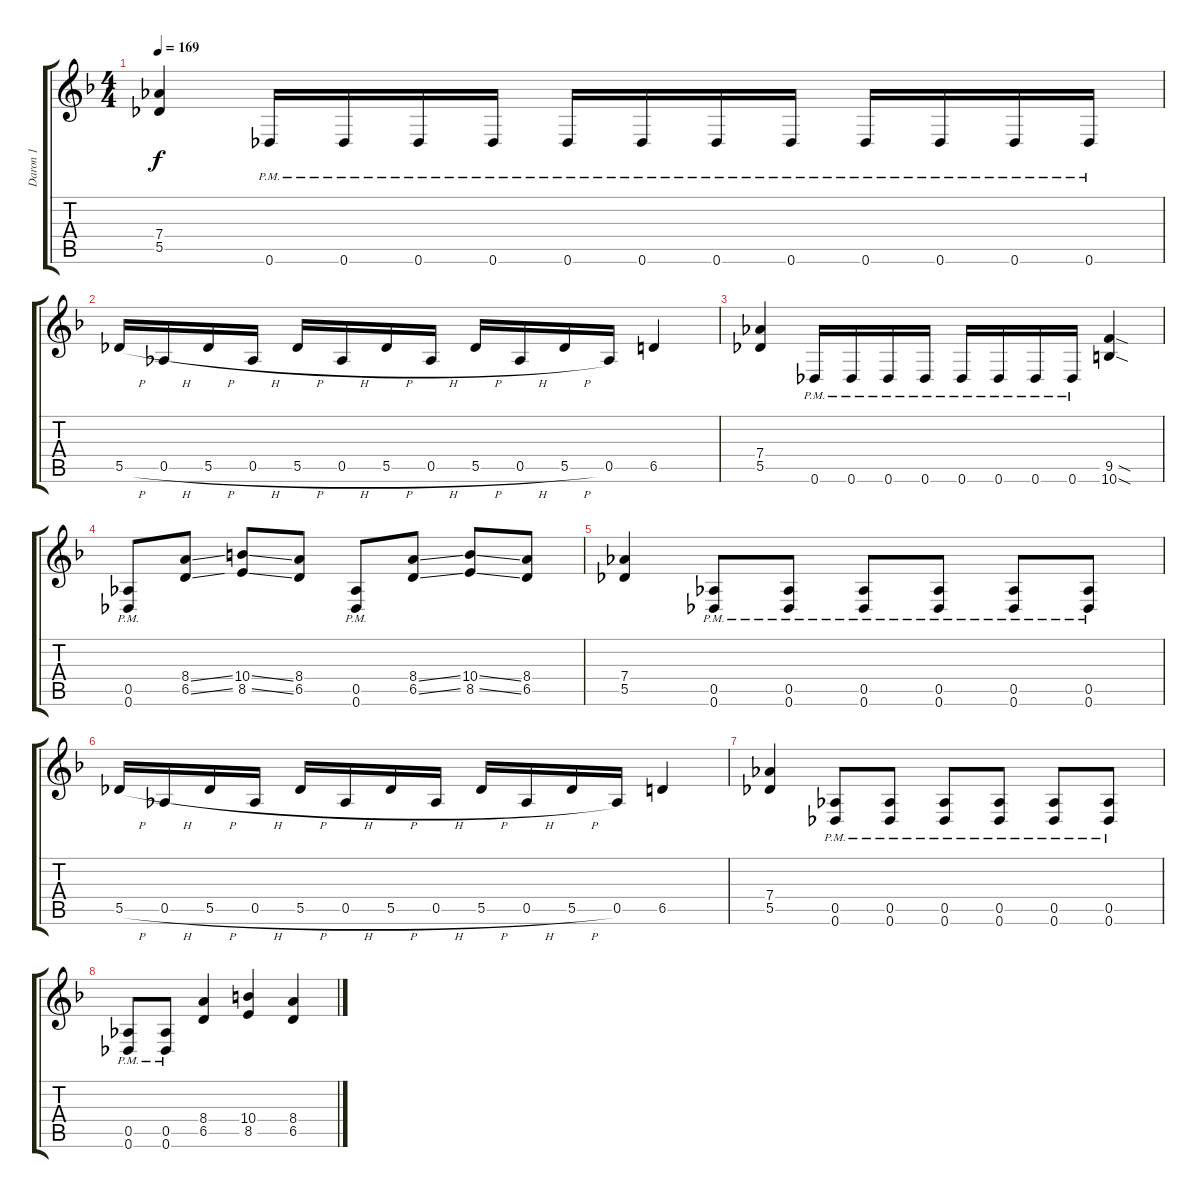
\track ("Daron 1" "Daron 1") {instrument overdrivenguitar}
\staff {score tabs}
\tuning (Eb4 Bb3 Gb3 Db3 Ab2 Db2) {hide}
\ts (4 4)
\tempo 169
\clef g2
\ks f
(7.4 5.5).4{dy f} 0.6{pm}.16 0.6{pm}.16 0.6{pm}.16 0.6{pm}.16 0.6{pm}.16 0.6{pm}.16 0.6{pm}.16 0.6{pm}.16 0.6{pm}.16 0.6{pm}.16 0.6{pm}.16 0.6{pm}.16 |
5.5{h}.16 0.5{h}.16 5.5{h}.16 0.5{h}.16 5.5{h}.16 0.5{h}.16 5.5{h}.16 0.5{h}.16 5.5{h}.16 0.5{h}.16 5.5{h}.16 0.5.16 6.5.4 |
(7.4 5.5).4 0.6{pm}.16 0.6{pm}.16 0.6{pm}.16 0.6{pm}.16 0.6{pm}.16 0.6{pm}.16 0.6{pm}.16 0.6{pm}.16 (9.5{sod} 10.6{sod}).4 |
(0.5{pm} 0.6).8 (8.4{ss} 6.5{ss}).8 (10.4{ss} 8.5{ss}).8 (8.4 6.5).8 (0.5 0.6{pm}).8 (8.4{ss} 6.5{ss}).8 (10.4{ss} 8.5{ss}).8 (8.4 6.5).8 |
(7.4 5.5).4 (0.5{pm} 0.6{pm}).8 (0.5{pm} 0.6{pm}).8 (0.5{pm} 0.6{pm}).8 (0.5{pm} 0.6{pm}).8 (0.5{pm} 0.6{pm}).8 (0.5{pm} 0.6{pm}).8 |
5.5{h}.16 0.5{h}.16 5.5{h}.16 0.5{h}.16 5.5{h}.16 0.5{h}.16 5.5{h}.16 0.5{h}.16 5.5{h}.16 0.5{h}.16 5.5{h}.16 0.5.16 6.5.4 |
(7.4 5.5).4 (0.5{pm} 0.6{pm}).8 (0.5{pm} 0.6{pm}).8 (0.5{pm} 0.6{pm}).8 (0.5{pm} 0.6{pm}).8 (0.5{pm} 0.6{pm}).8 (0.5{pm} 0.6{pm}).8 |
(0.5 0.6{pm}).8 (0.5 0.6{pm}).8 (8.4 6.5).4 (10.4 8.5).4 (8.4 6.5).4
